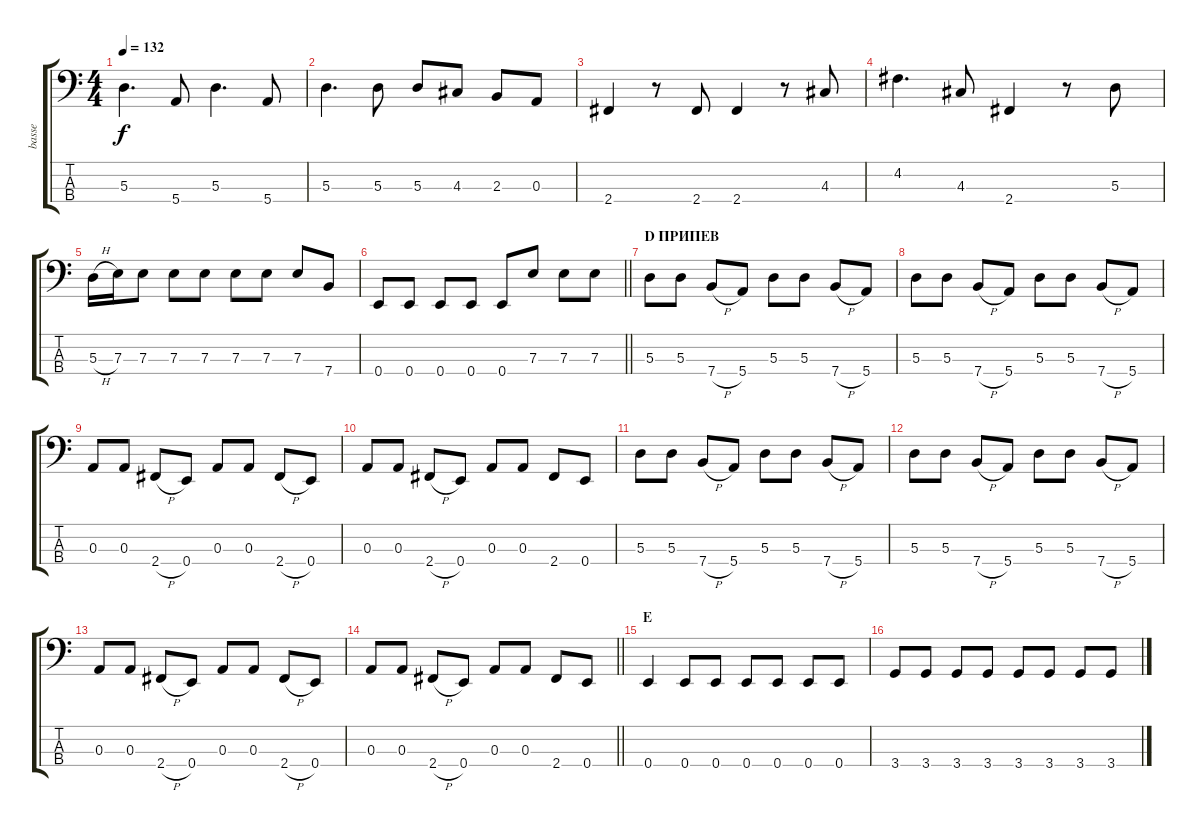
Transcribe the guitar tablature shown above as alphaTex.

\track ("basse" "basse") {instrument synthbass2}
\staff {score tabs}
\tuning (G2 D2 A1 E1) {hide}
\ts (4 4)
\tempo 132
\clef f4
\ks c
5.3.4{d dy f} 5.4.8 5.3.4{d} 5.4.8 |
5.3.4{d} 5.3.8 5.3.8 4.3.8 2.3.8 0.3.8 |
2.4.4 r.8 2.4.8 2.4.4 r.8 4.3.8 |
4.2.4{d} 4.3.8 2.4.4 r.8 5.3.8 |
5.3{h}.16 7.3.16 7.3.8 7.3.8 7.3.8 7.3.8 7.3.8 7.3.8 7.4.8 |
\barLineRight lightlight
0.4.8 0.4.8 0.4.8 0.4.8 0.4.8 7.3.8 7.3.8 7.3.8 |
\section ("" "D ПРИПЕВ")
5.3.8 5.3.8 7.4{h}.8 5.4.8 5.3.8 5.3.8 7.4{h}.8 5.4.8 |
5.3.8 5.3.8 7.4{h}.8 5.4.8 5.3.8 5.3.8 7.4{h}.8 5.4.8 |
0.3.8 0.3.8 2.4{h}.8 0.4.8 0.3.8 0.3.8 2.4{h}.8 0.4.8 |
0.3.8 0.3.8 2.4{h}.8 0.4.8 0.3.8 0.3.8 2.4.8 0.4.8 |
5.3.8 5.3.8 7.4{h}.8 5.4.8 5.3.8 5.3.8 7.4{h}.8 5.4.8 |
5.3.8 5.3.8 7.4{h}.8 5.4.8 5.3.8 5.3.8 7.4{h}.8 5.4.8 |
0.3.8 0.3.8 2.4{h}.8 0.4.8 0.3.8 0.3.8 2.4{h}.8 0.4.8 |
\barLineRight lightlight
0.3.8 0.3.8 2.4{h}.8 0.4.8 0.3.8 0.3.8 2.4.8 0.4.8 |
\section ("" "E")
0.4.4 0.4.8 0.4.8 0.4.8 0.4.8 0.4.8 0.4.8 |
3.4.8 3.4.8 3.4.8 3.4.8 3.4.8 3.4.8 3.4.8 3.4.8
